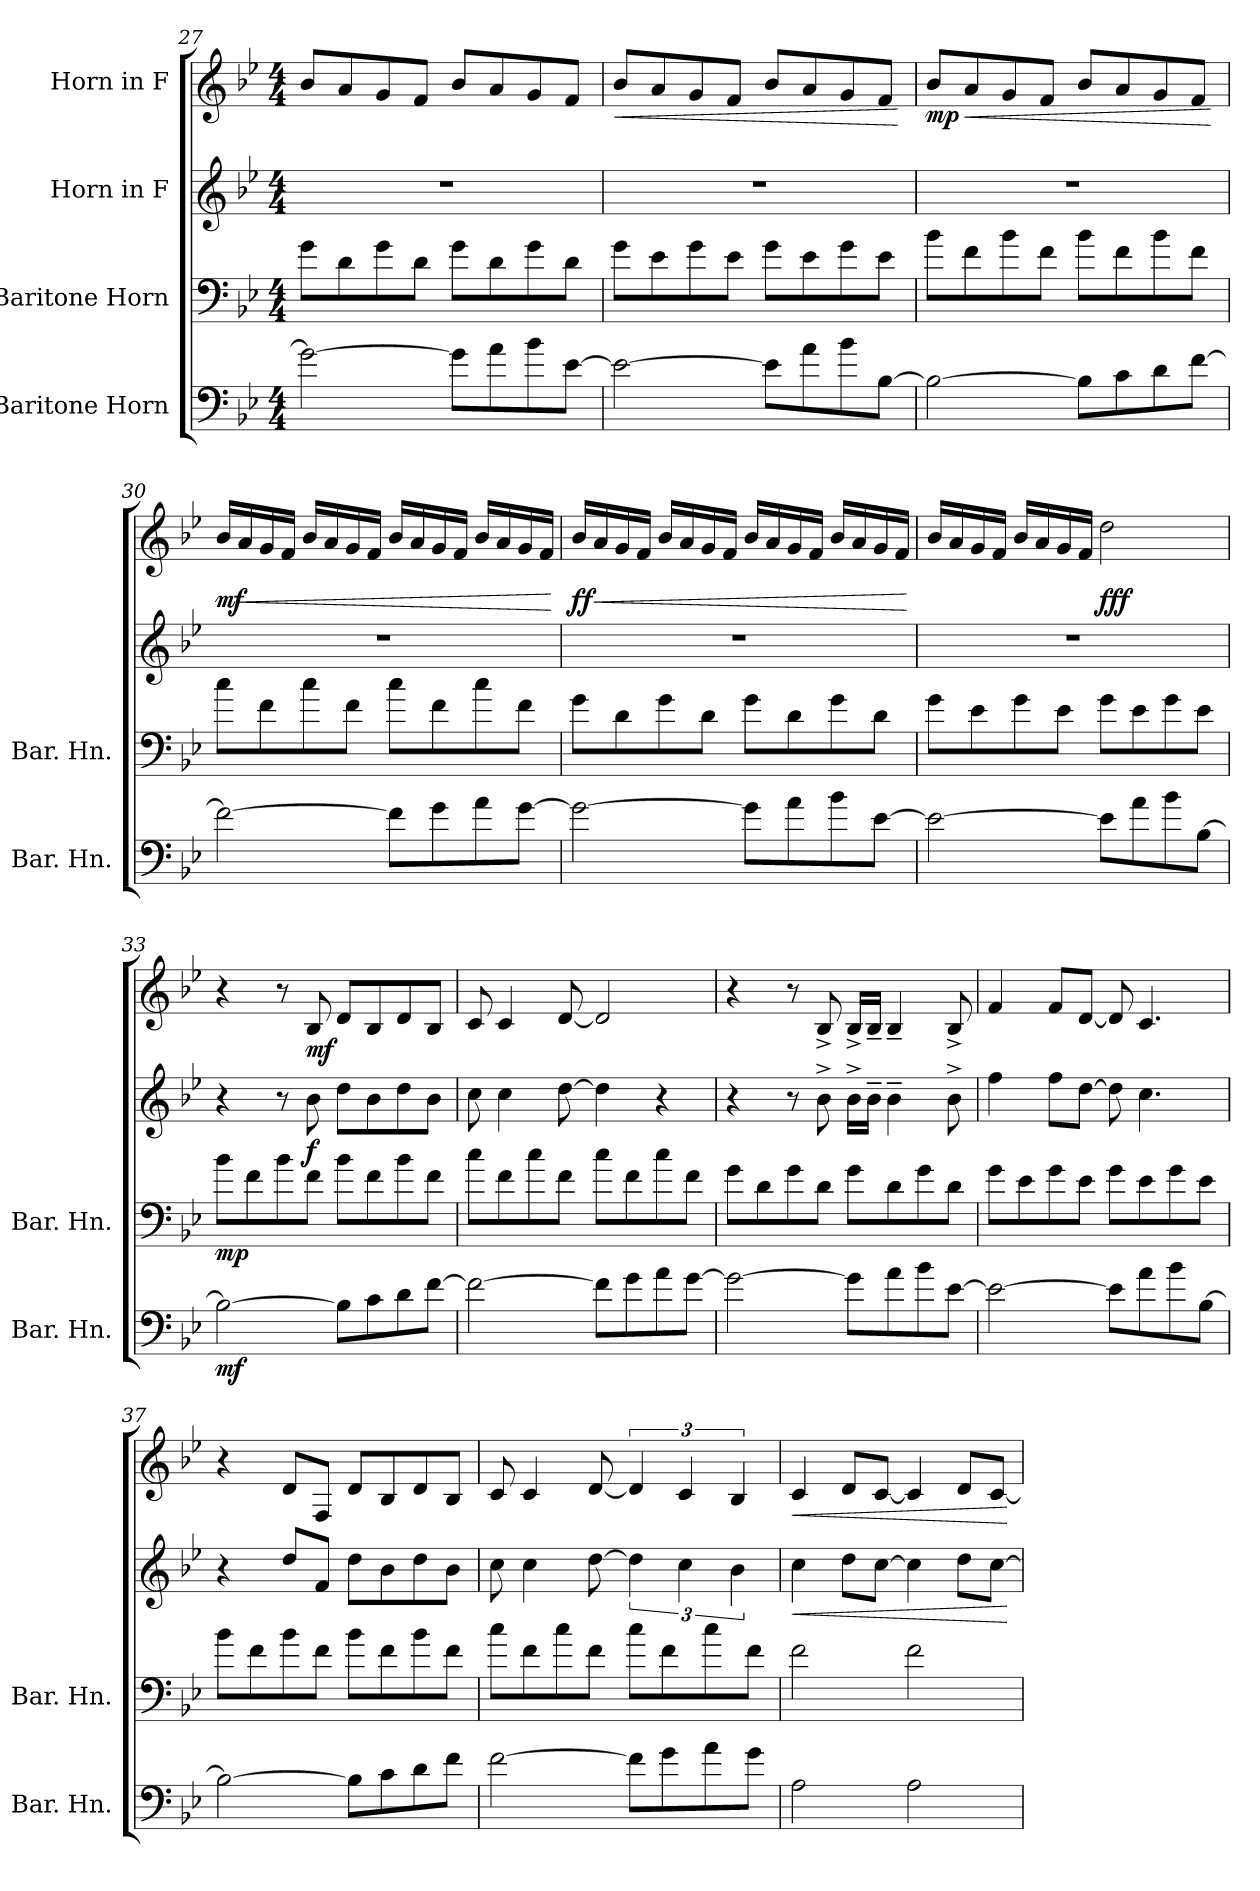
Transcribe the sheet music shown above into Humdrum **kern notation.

**kern	**dynam	**kern	**dynam	**kern	**dynam	**kern	**dynam
*part4	*part4	*part3	*part3	*part2	*part2	*part1	*part1
*staff4	*staff4	*staff3	*staff3	*staff2	*staff2	*staff1	*staff1
*I"Baritone Horn	*	*I"Baritone Horn	*	*I"Horn in F	*	*I"Horn in F	*
*I'Bar. Hn.	*	*I'Bar. Hn.	*	*	*	*	*
!!LO:LB:g=z
*clefF4	*	*clefF4	*	*clefG2	*	*clefG2	*
*ITrd4c7	*	*ITrd4c7	*	*ITrd4c7	*	*ITrd4c7	*
*k[b-e-a-]	*	*k[b-e-a-]	*	*k[b-e-a-]	*	*k[b-e-a-]	*
*M4/4	*	*M4/4	*	*M4/4	*	*M4/4	*
=27	=27	=27	=27	=27	=27	=27	=27
2c\_	.	8c\L	.	1r	.	8e-/L	.
.	.	8G\	.	.	.	8d/	.
.	.	8c\	.	.	.	8c/	.
.	.	8G\J	.	.	.	8B-/J	.
8c\L]	.	8c\L	.	.	.	8e-/L	.
8d\	.	8G\	.	.	.	8d/	.
8e-\	.	8c\	.	.	.	8c/	.
[8A-\J	.	8G\J	.	.	.	8B-/J	.
=28	=28	=28	=28	=28	=28	=28	=28
!	!	!	!	!	!	!	!LO:HP:b
2A-\_	.	8c\L	.	1r	.	8e-/L	<
.	.	8A-\	.	.	.	8d/	.
.	.	8c\	.	.	.	8c/	.
.	.	8A-\J	.	.	.	8B-/J	.
8A-\L]	.	8c\L	.	.	.	8e-/L	.
8d\	.	8A-\	.	.	.	8d/	.
8e-\	.	8c\	.	.	.	8c/	.
[8E-\J	.	8A-\J	.	.	.	8B-/J	.
.	.	.	.	.	.	.	[
=29	=29	=29	=29	=29	=29	=29	=29
!	!	!	!	!	!	!	!LO:DY:b
2E-\_	.	8e-\L	.	1r	.	8e-/L	mp
!	!	!	!	!	!	!	!LO:HP:b
.	.	8B-\	.	.	.	8d/	<
.	.	8e-\	.	.	.	8c/	.
.	.	8B-\J	.	.	.	8B-/J	.
8E-\L]	.	8e-\L	.	.	.	8e-/L	.
8F\	.	8B-\	.	.	.	8d/	.
8G\	.	8e-\	.	.	.	8c/	.
[8B-\J	.	8B-\J	.	.	.	8B-/J	.
.	.	.	.	.	.	.	[
=30	=30	=30	=30	=30	=30	=30	=30
!	!	!	!	!	!	!	!LO:DY:b
2B-\_	.	8f\L	.	1r	.	16e-/LL	mf
!	!	!	!	!	!	!	!LO:HP:b
.	.	.	.	.	.	16d/	<
.	.	8B-\	.	.	.	16c/	.
.	.	.	.	.	.	16B-/JJ	.
.	.	8f\	.	.	.	16e-/LL	.
.	.	.	.	.	.	16d/	.
.	.	8B-\J	.	.	.	16c/	.
.	.	.	.	.	.	16B-/JJ	.
8B-\L]	.	8f\L	.	.	.	16e-/LL	.
.	.	.	.	.	.	16d/	.
8c\	.	8B-\	.	.	.	16c/	.
.	.	.	.	.	.	16B-/JJ	.
8d\	.	8f\	.	.	.	16e-/LL	.
.	.	.	.	.	.	16d/	.
[8c\J	.	8B-\J	.	.	.	16c/	.
.	.	.	.	.	.	16B-/JJ	.
.	.	.	.	.	.	.	[
!!LO:PB:g=z
=31	=31	=31	=31	=31	=31	=31	=31
!	!	!	!	!	!	!	!LO:DY:b
2c\_	.	8c\L	.	1r	.	16e-/LL	ff
!	!	!	!	!	!	!	!LO:HP:b
.	.	.	.	.	.	16d/	<
.	.	8G\	.	.	.	16c/	.
.	.	.	.	.	.	16B-/JJ	.
.	.	8c\	.	.	.	16e-/LL	.
.	.	.	.	.	.	16d/	.
.	.	8G\J	.	.	.	16c/	.
.	.	.	.	.	.	16B-/JJ	.
8c\L]	.	8c\L	.	.	.	16e-/LL	.
.	.	.	.	.	.	16d/	.
8d\	.	8G\	.	.	.	16c/	.
.	.	.	.	.	.	16B-/JJ	.
8e-\	.	8c\	.	.	.	16e-/LL	.
.	.	.	.	.	.	16d/	.
[8A-\J	.	8G\J	.	.	.	16c/	.
.	.	.	.	.	.	16B-/JJ	.
.	.	.	.	.	.	.	[
=32	=32	=32	=32	=32	=32	=32	=32
2A-\_	.	8c\L	.	1r	.	16e-/LL	.
.	.	.	.	.	.	16d/	.
.	.	8A-\	.	.	.	16c/	.
.	.	.	.	.	.	16B-/JJ	.
.	.	8c\	.	.	.	16e-/LL	.
.	.	.	.	.	.	16d/	.
.	.	8A-\J	.	.	.	16c/	.
.	.	.	.	.	.	16B-/JJ	.
!	!	!	!	!	!	!	!LO:DY:b
8A-\L]	.	8c\L	.	.	.	2g\	fff
8d\	.	8A-\	.	.	.	.	.
8e-\	.	8c\	.	.	.	.	.
[8E-\J	.	8A-\J	.	.	.	.	.
=33	=33	=33	=33	=33	=33	=33	=33
!	!LO:DY:b	!	!LO:DY:b	!	!	!	!
2E-\_	mf	8e-\L	mp	4r	.	4r	.
.	.	8B-\	.	.	.	.	.
.	.	8e-\	.	8r	.	8r	.
!	!	!	!	!	!LO:DY:b	!	!LO:DY:b
.	.	8B-\J	.	8e-\	f	8E-/	mf
8E-\L]	.	8e-\L	.	8g\L	.	8G/L	.
8F\	.	8B-\	.	8e-\	.	8E-/	.
8G\	.	8e-\	.	8g\	.	8G/	.
[8B-\J	.	8B-\J	.	8e-\J	.	8E-/J	.
!!LO:LB:g=z
=34	=34	=34	=34	=34	=34	=34	=34
2B-\_	.	8f\L	.	8f\	.	8F/	.
.	.	8B-\	.	4f\	.	4F/	.
.	.	8f\	.	.	.	.	.
.	.	8B-\J	.	[8g\	.	[8G/	.
8B-\L]	.	8f\L	.	4g\]	.	2G/]	.
8c\	.	8B-\	.	.	.	.	.
8d\	.	8f\	.	4r	.	.	.
[8c\J	.	8B-\J	.	.	.	.	.
=35	=35	=35	=35	=35	=35	=35	=35
2c\_	.	8c\L	.	4r	.	4r	.
.	.	8G\	.	.	.	.	.
.	.	8c\	.	8r	.	8r	.
.	.	8G\J	.	8e-^\	.	8E-^/	.
8c\L]	.	8c\L	.	16e-^\LL	.	16E-^/LL	.
.	.	.	.	16e-~\JJ	.	16E-~/JJ	.
8d\	.	8G\	.	4e-~\	.	4E-~/	.
8e-\	.	8c\	.	.	.	.	.
[8A-\J	.	8G\J	.	8e-^\	.	8E-^/	.
=36	=36	=36	=36	=36	=36	=36	=36
2A-\_	.	8c\L	.	4b-\	.	4B-/	.
.	.	8A-\	.	.	.	.	.
.	.	8c\	.	8b-\L	.	8B-/L	.
.	.	8A-\J	.	[8g\J	.	[8G/J	.
8A-\L]	.	8c\L	.	8g\]	.	8G/]	.
8d\	.	8A-\	.	4.f\	.	4.F/	.
8e-\	.	8c\	.	.	.	.	.
[8E-\J	.	8A-\J	.	.	.	.	.
=37	=37	=37	=37	=37	=37	=37	=37
2E-\_	.	8e-\L	.	4r	.	4r	.
.	.	8B-\	.	.	.	.	.
.	.	8e-\	.	8g/L	.	8G/L	.
.	.	8B-\J	.	8B-/J	.	8BB-/J	.
8E-\L]	.	8e-\L	.	8g\L	.	8G/L	.
8F\	.	8B-\	.	8e-\	.	8E-/	.
8G\	.	8e-\	.	8g\	.	8G/	.
8B-\J	.	8B-\J	.	8e-\J	.	8E-/J	.
!!LO:LB:g=z
=38	=38	=38	=38	=38	=38	=38	=38
[2B-\	.	8f\L	.	8f\	.	8F/	.
.	.	8B-\	.	4f\	.	4F/	.
.	.	8f\	.	.	.	.	.
.	.	8B-\J	.	[8g\	.	[8G/	.
8B-\L]	.	8f\L	.	6g\]	.	6G/]	.
8c\	.	8B-\	.	.	.	.	.
.	.	.	.	6f\	.	6F/	.
8d\	.	8f\	.	.	.	.	.
.	.	.	.	6e-\	.	6E-/	.
8c\J	.	8B-\J	.	.	.	.	.
=39	=39	=39	=39	=39	=39	=39	=39
!	!	!	!	!	!LO:HP:b	!	!LO:HP:b
2D\	.	2B-\	.	4f\	<	4F/	<
.	.	.	.	8g\L	.	8G/L	.
.	.	.	.	[8f\J	.	[8F/J	.
2D\	.	2B-\	.	4f\]	.	4F/]	.
.	.	.	.	8g\L	.	8G/L	.
.	.	.	.	[8f\J	.	[8F/J	.
.	.	.	.	.	[	.	[
=	=	=	=	=	=	=	=
*-	*-	*-	*-	*-	*-	*-	*-
